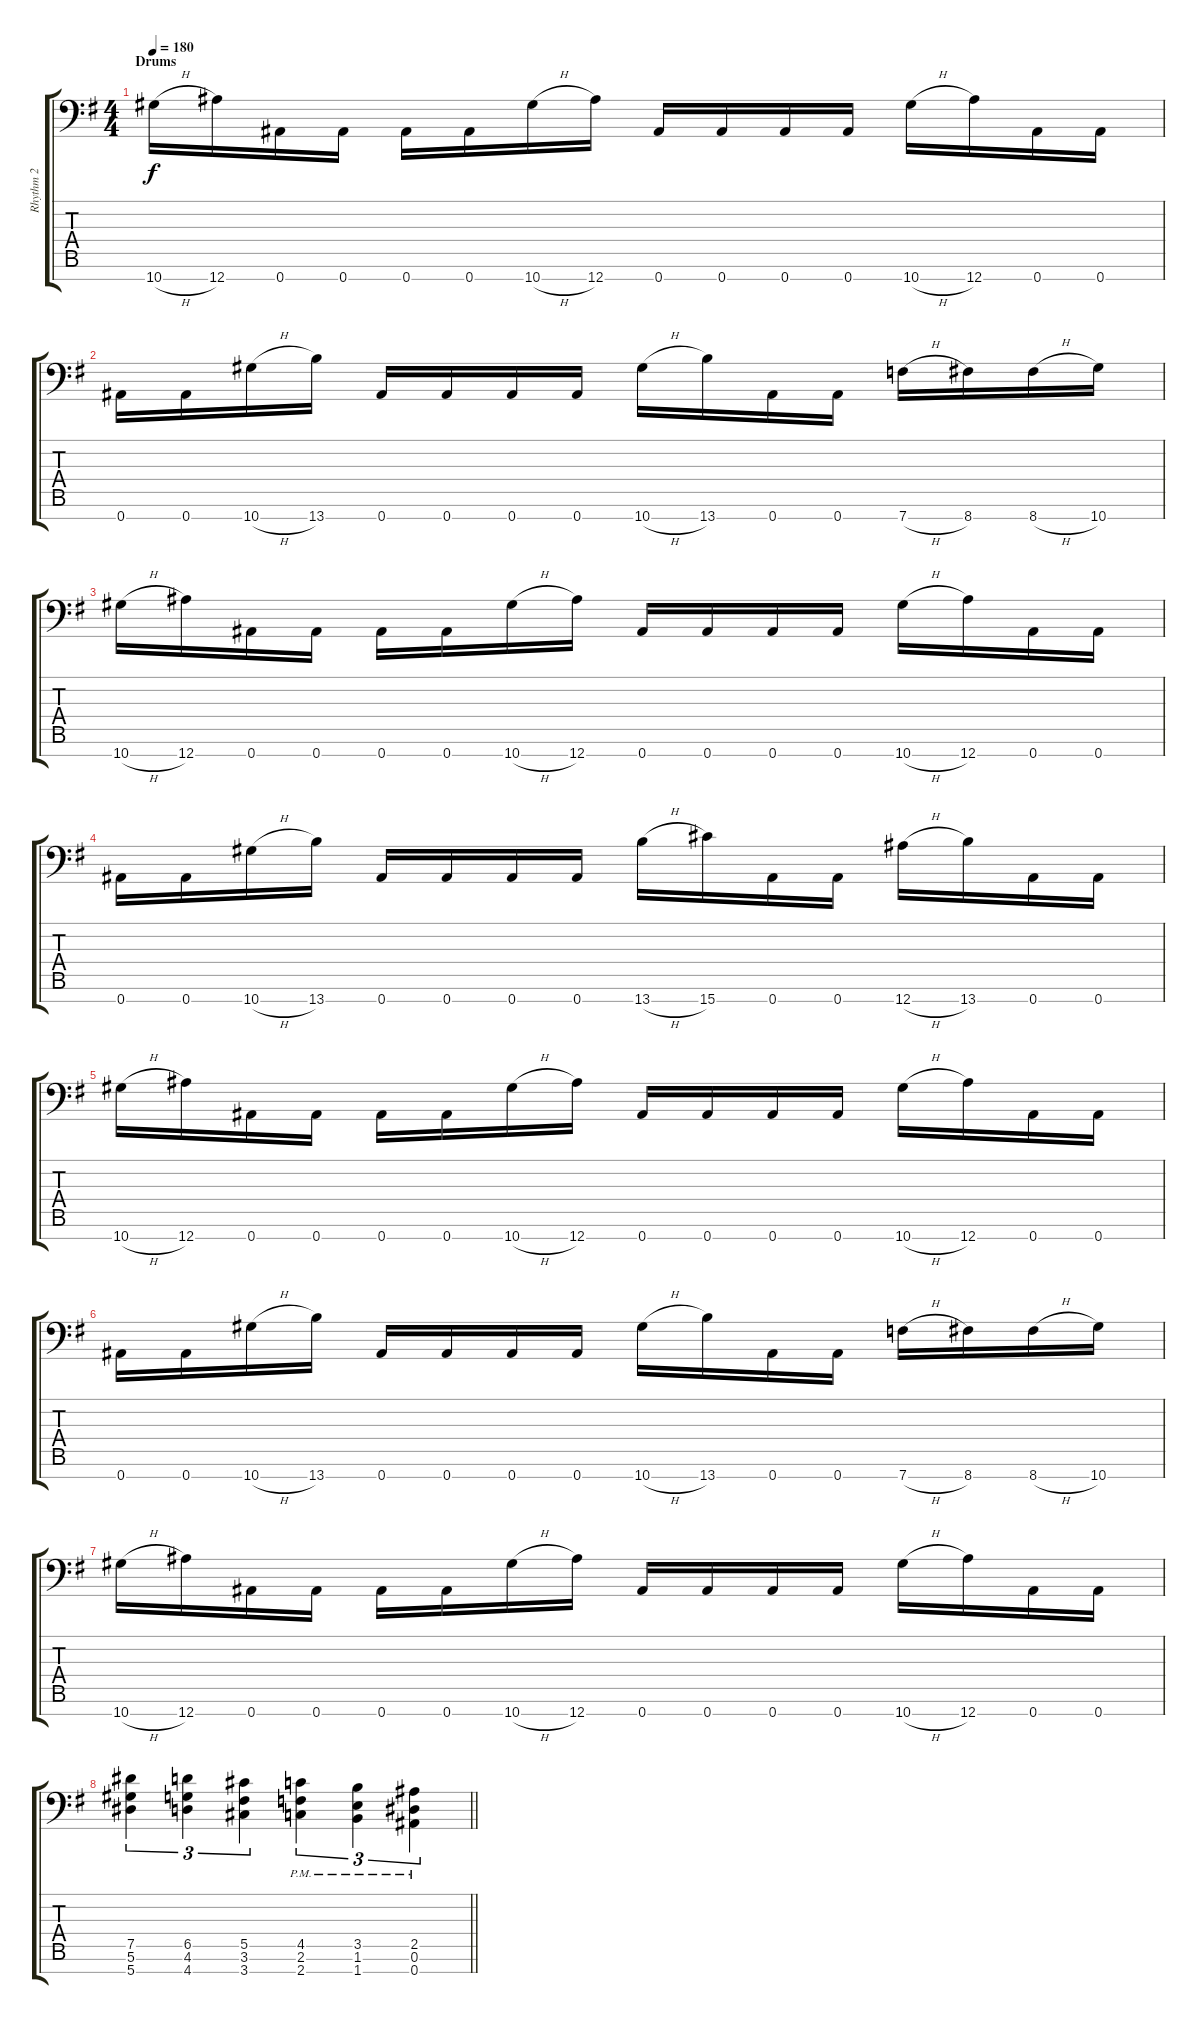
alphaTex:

\track ("Rhythm 2" "Rhythm 2") {instrument distortionguitar}
\staff {score tabs}
\tuning (Eb4 Bb3 Gb3 Db3 Ab2 Eb2 Bb1) {hide}
\ts (4 4)
\section ("" "Drums")
\tempo 180
\clef f4
\ks g
10.7{h}.16{dy f} 12.7.16 0.7.16 0.7.16 0.7.16 0.7.16 10.7{h}.16 12.7.16 0.7.16 0.7.16 0.7.16 0.7.16 10.7{h}.16 12.7.16 0.7.16 0.7.16 |
0.7.16 0.7.16 10.7{h}.16 13.7.16 0.7.16 0.7.16 0.7.16 0.7.16 10.7{h}.16 13.7.16 0.7.16 0.7.16 7.7{h}.16 8.7.16 8.7{h}.16 10.7.16 |
10.7{h}.16 12.7.16 0.7.16 0.7.16 0.7.16 0.7.16 10.7{h}.16 12.7.16 0.7.16 0.7.16 0.7.16 0.7.16 10.7{h}.16 12.7.16 0.7.16 0.7.16 |
0.7.16 0.7.16 10.7{h}.16 13.7.16 0.7.16 0.7.16 0.7.16 0.7.16 13.7{h}.16 15.7.16 0.7.16 0.7.16 12.7{h}.16 13.7.16 0.7.16 0.7.16 |
10.7{h}.16 12.7.16 0.7.16 0.7.16 0.7.16 0.7.16 10.7{h}.16 12.7.16 0.7.16 0.7.16 0.7.16 0.7.16 10.7{h}.16 12.7.16 0.7.16 0.7.16 |
0.7.16 0.7.16 10.7{h}.16 13.7.16 0.7.16 0.7.16 0.7.16 0.7.16 10.7{h}.16 13.7.16 0.7.16 0.7.16 7.7{h}.16 8.7.16 8.7{h}.16 10.7.16 |
10.7{h}.16 12.7.16 0.7.16 0.7.16 0.7.16 0.7.16 10.7{h}.16 12.7.16 0.7.16 0.7.16 0.7.16 0.7.16 10.7{h}.16 12.7.16 0.7.16 0.7.16 |
\barLineRight lightlight
(7.5 5.6 5.7).4{tu (3 2)} (6.5 4.6 4.7).4{tu (3 2)} (5.5 3.6 3.7).4{tu (3 2)} (4.5{pm} 2.6{pm} 2.7{pm}).4{tu (3 2)} (3.5{pm} 1.6{pm} 1.7{pm}).4{tu (3 2)} (2.5{pm} 0.6{pm} 0.7{pm}).4{tu (3 2)}
